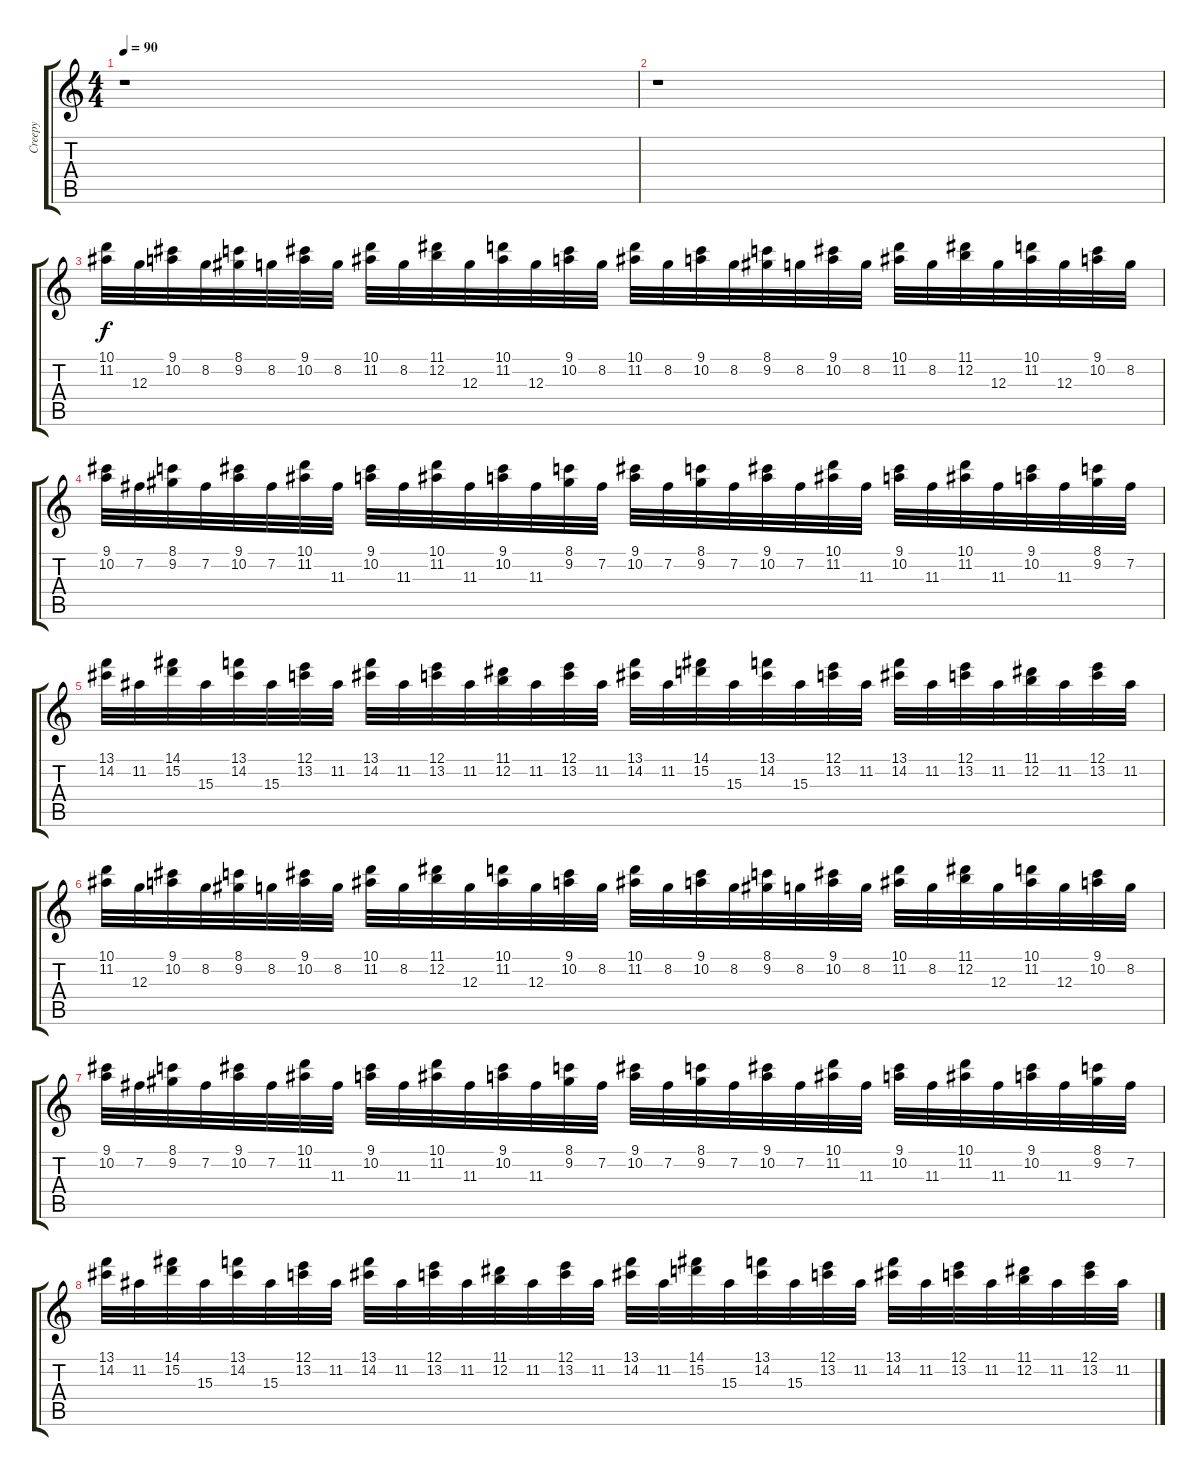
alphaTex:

\track ("Creepy" "Creepy") {instrument distortionguitar}
\staff {score tabs}
\tuning (E4 B3 G3 D3 A2 E2) {hide}
\ts (4 4)
\tempo 90
\clef g2
\ks c
r.1{dy f} |
r.1 |
(10.1 11.2).32 12.3.32 (9.1 10.2).32 8.2.32 (8.1 9.2).32 8.2.32 (9.1 10.2).32 8.2.32 (10.1 11.2).32 8.2.32 (11.1 12.2).32 12.3.32 (10.1 11.2).32 12.3.32 (9.1 10.2).32 8.2.32 (10.1 11.2).32 8.2.32 (9.1 10.2).32 8.2.32 (8.1 9.2).32 8.2.32 (9.1 10.2).32 8.2.32 (10.1 11.2).32 8.2.32 (11.1 12.2).32 12.3.32 (10.1 11.2).32 12.3.32 (9.1 10.2).32 8.2.32 |
(9.1 10.2).32 7.2.32 (8.1 9.2).32 7.2.32 (9.1 10.2).32 7.2.32 (10.1 11.2).32 11.3.32 (9.1 10.2).32 11.3.32 (10.1 11.2).32 11.3.32 (9.1 10.2).32 11.3.32 (8.1 9.2).32 7.2.32 (9.1 10.2).32 7.2.32 (8.1 9.2).32 7.2.32 (9.1 10.2).32 7.2.32 (10.1 11.2).32 11.3.32 (9.1 10.2).32 11.3.32 (10.1 11.2).32 11.3.32 (9.1 10.2).32 11.3.32 (8.1 9.2).32 7.2.32 |
(13.1 14.2).32 11.2.32 (14.1 15.2).32 15.3.32 (13.1 14.2).32 15.3.32 (12.1 13.2).32 11.2.32 (13.1 14.2).32 11.2.32 (12.1 13.2).32 11.2.32 (11.1 12.2).32 11.2.32 (12.1 13.2).32 11.2.32 (13.1 14.2).32 11.2.32 (14.1 15.2).32 15.3.32 (13.1 14.2).32 15.3.32 (12.1 13.2).32 11.2.32 (13.1 14.2).32 11.2.32 (12.1 13.2).32 11.2.32 (11.1 12.2).32 11.2.32 (12.1 13.2).32 11.2.32 |
(10.1 11.2).32 12.3.32 (9.1 10.2).32 8.2.32 (8.1 9.2).32 8.2.32 (9.1 10.2).32 8.2.32 (10.1 11.2).32 8.2.32 (11.1 12.2).32 12.3.32 (10.1 11.2).32 12.3.32 (9.1 10.2).32 8.2.32 (10.1 11.2).32 8.2.32 (9.1 10.2).32 8.2.32 (8.1 9.2).32 8.2.32 (9.1 10.2).32 8.2.32 (10.1 11.2).32 8.2.32 (11.1 12.2).32 12.3.32 (10.1 11.2).32 12.3.32 (9.1 10.2).32 8.2.32 |
(9.1 10.2).32 7.2.32 (8.1 9.2).32 7.2.32 (9.1 10.2).32 7.2.32 (10.1 11.2).32 11.3.32 (9.1 10.2).32 11.3.32 (10.1 11.2).32 11.3.32 (9.1 10.2).32 11.3.32 (8.1 9.2).32 7.2.32 (9.1 10.2).32 7.2.32 (8.1 9.2).32 7.2.32 (9.1 10.2).32 7.2.32 (10.1 11.2).32 11.3.32 (9.1 10.2).32 11.3.32 (10.1 11.2).32 11.3.32 (9.1 10.2).32 11.3.32 (8.1 9.2).32 7.2.32 |
(13.1 14.2).32 11.2.32 (14.1 15.2).32 15.3.32 (13.1 14.2).32 15.3.32 (12.1 13.2).32 11.2.32 (13.1 14.2).32 11.2.32 (12.1 13.2).32 11.2.32 (11.1 12.2).32 11.2.32 (12.1 13.2).32 11.2.32 (13.1 14.2).32 11.2.32 (14.1 15.2).32 15.3.32 (13.1 14.2).32 15.3.32 (12.1 13.2).32 11.2.32 (13.1 14.2).32 11.2.32 (12.1 13.2).32 11.2.32 (11.1 12.2).32 11.2.32 (12.1 13.2).32 11.2.32
